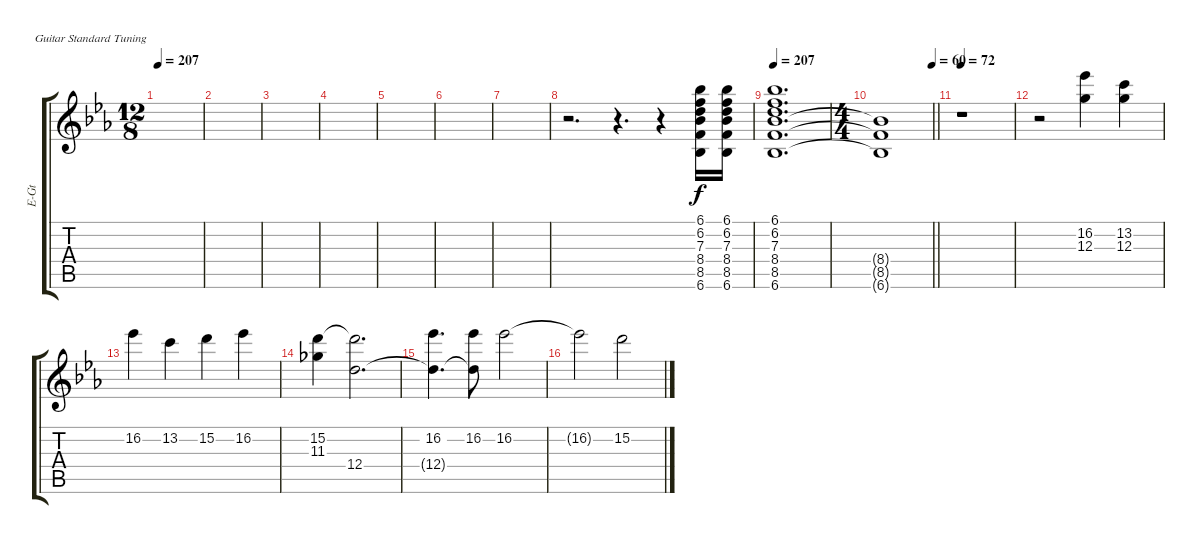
\bracketExtendMode groupsimilarinstruments
\otherSystemsTrackNameOrientation horizontal
\track ("Gtr 3" "E-Gt") {instrument distortionguitar}
\staff {score tabs}
\tuning (E4 B3 G3 D3 A2 E2)
\ts (12 8)
\tempo 207
\clef g2
\ks eb
|
|
|
|
|
|
|
r.2{d beam Down} r.4{d beam Down} r.4{beam Down} (6.1{acc b} 6.2{acc forcenatural} 7.3{acc forcenatural} 8.4{acc b} 8.5{acc forcenatural} 6.6{acc b}).16{beam Down} (6.1{acc b} 6.2{acc forcenatural} 7.3{acc forcenatural} 8.4{acc b} 8.5{acc forcenatural} 6.6{acc b}).16{beam Down} |
\tempo 207
(6.1{acc b} 6.2{acc forcenatural} 7.3{acc forcenatural} 8.4{acc b} 8.5{acc forcenatural} 6.6{acc b}).1{d beam Down} |
\ts (4 4)
\tempo (60 1)
\barLineRight lightlight
(8.4{t acc b} 8.5{t acc forcenatural} 6.6{t acc b}).1{beam Up} |
\tempo 72
r.1{beam Down} |
r.2{beam Down} (16.2{acc b} 12.3{acc forcenatural}).4{beam Down} (13.2{acc forcenatural} 12.3{acc forcenatural}).4{beam Down} |
16.2{acc b}.4{beam Down} 13.2{acc forcenatural}.4{beam Down} 15.2{acc forcenatural}.4{beam Down} 16.2{acc b}.4{beam Down} |
(15.2{acc forcenatural} 11.3{acc b}).4{beam Down} (15.2{t acc forcenatural} 12.4{acc forcenatural}).2{d beam Down} |
(16.2{acc b} 12.4{t acc forcenatural}).4{d beam Down} (16.2{acc b} 12.4{t acc forcenatural}).8{beam Down} 16.2{acc b}.2{beam Down} |
16.2{t acc b}.2{beam Down} 15.2{acc forcenatural}.2{beam Down}
